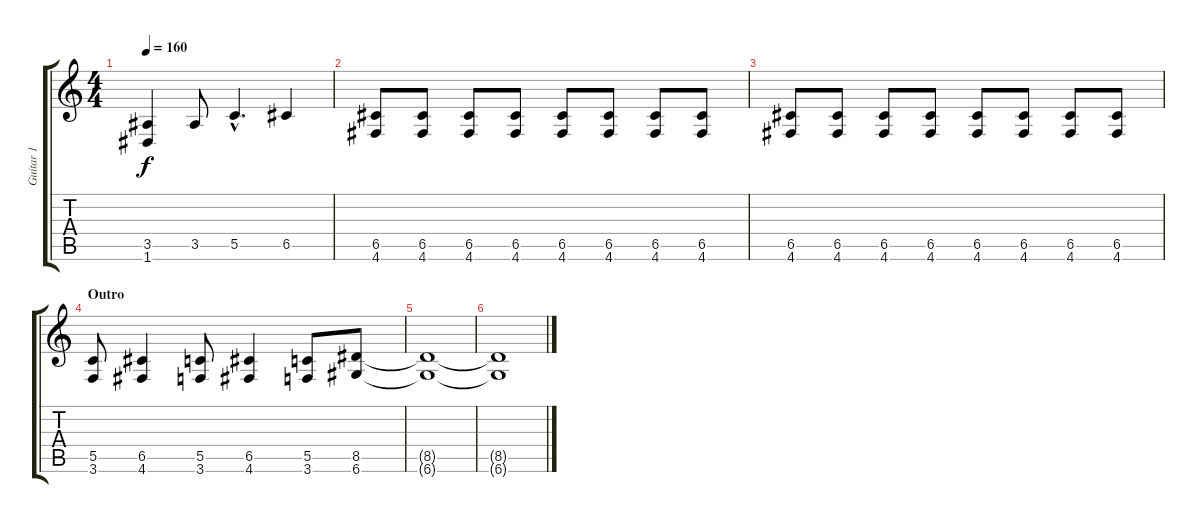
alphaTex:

\track ("Guitar 1" "Guitar 1") {instrument distortionguitar}
\staff {score tabs}
\tuning (D4 Ab3 F3 C3 G2 D2) {hide}
\ts (4 4)
\tempo 160
\clef g2
\ks c
(3.5 1.6).4{dy f} 3.5.8 5.5{hac}.4{d} 6.5.4 |
(6.5 4.6).8 (6.5 4.6).8 (6.5 4.6).8 (6.5 4.6).8 (6.5 4.6).8 (6.5 4.6).8 (6.5 4.6).8 (6.5 4.6).8 |
(6.5 4.6).8 (6.5 4.6).8 (6.5 4.6).8 (6.5 4.6).8 (6.5 4.6).8 (6.5 4.6).8 (6.5 4.6).8 (6.5 4.6).8 |
\section ("" "Outro")
(5.5 3.6).8 (6.5 4.6).4 (5.5 3.6).8 (6.5 4.6).4 (5.5 3.6).8 (8.5 6.6).8 |
(8.5{t} 6.6{t}).1 |
(8.5{t} 6.6{t}).1
